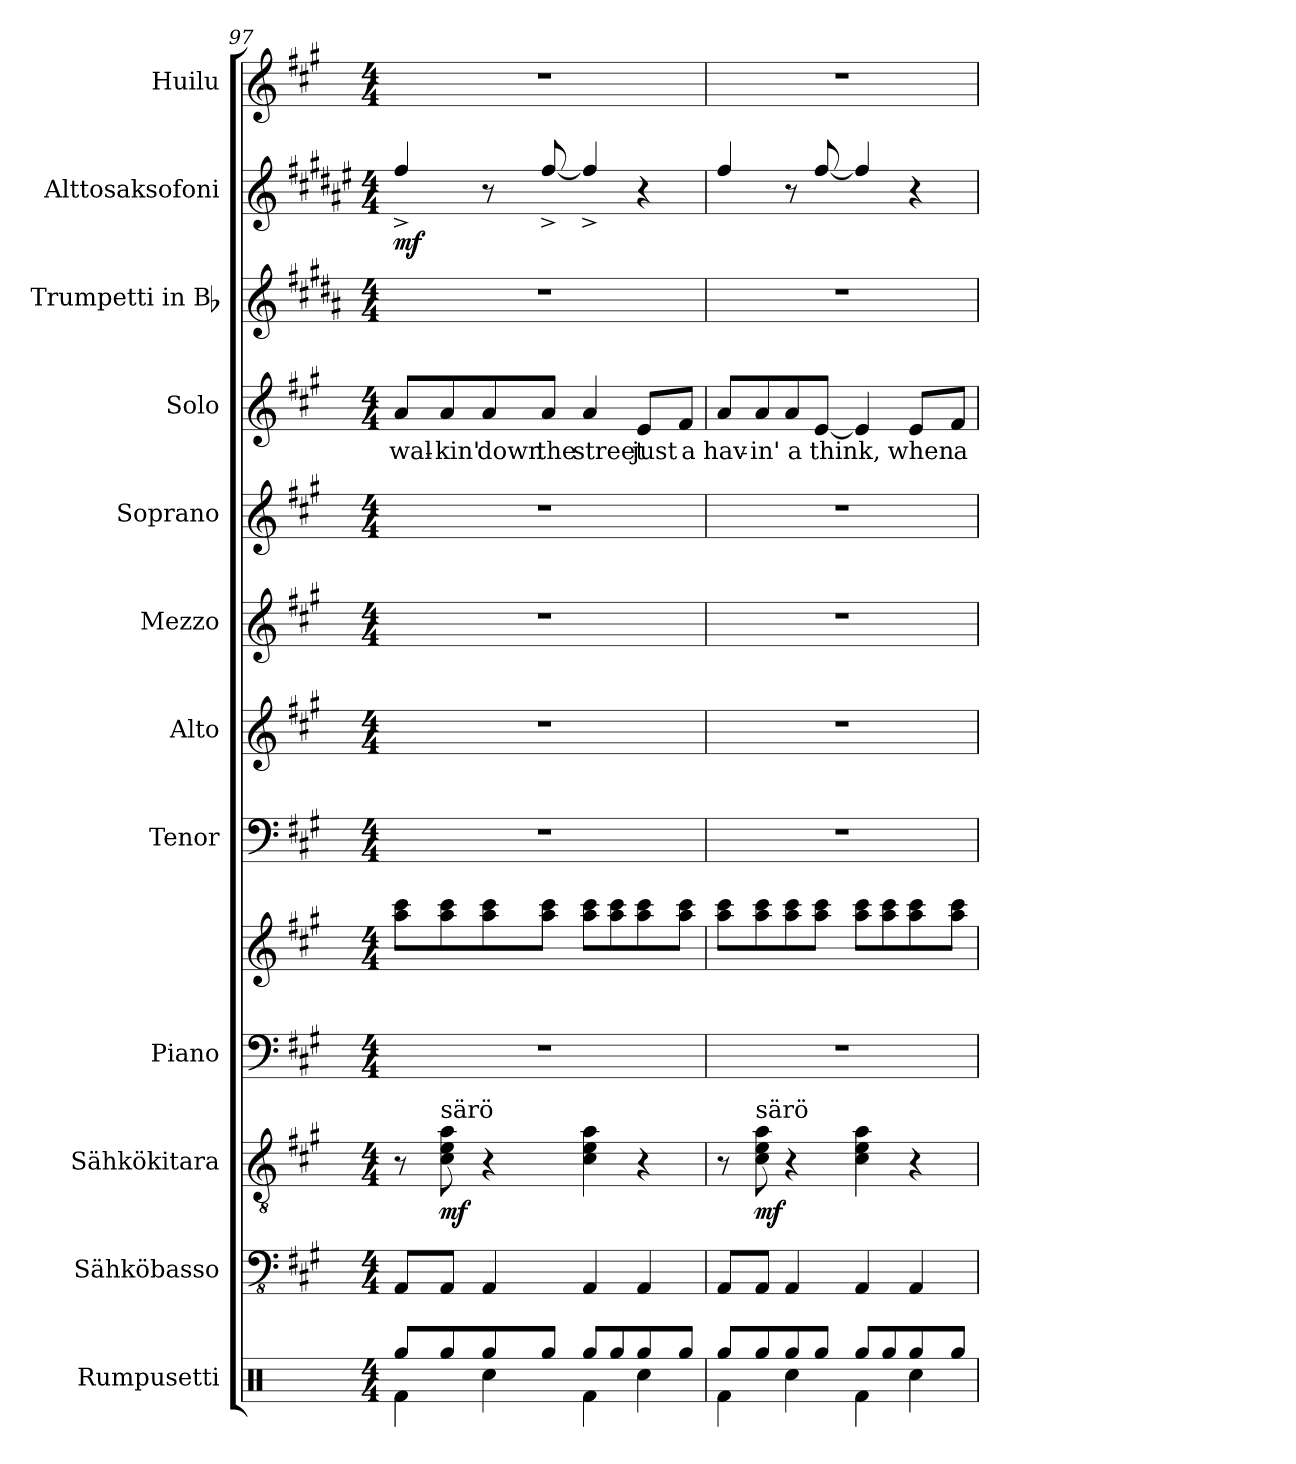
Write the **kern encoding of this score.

**kern	**kern	**kern	**dynam	**kern	**kern	**kern	**kern	**kern	**kern	**kern	**text	**kern	**kern	**dynam	**kern
*part12	*part11	*part10	*part10	*part9	*part9	*part8	*part7	*part6	*part5	*part4	*part4	*part3	*part2	*part2	*part1
*staff13	*staff12	*staff11	*staff11	*staff10	*staff9	*staff8	*staff7	*staff6	*staff5	*staff4	*staff4	*staff3	*staff2	*staff2	*staff1
*I"Rumpusetti	*I"Sähköbasso	*I"Sähkökitara	*	*I"Piano	*	*I"Tenor	*I"Alto	*I"Mezzo	*I"Soprano	*I"Solo	*	*I"Trumpetti in Bb	*I"Alttosaksofoni	*	*I"Huilu
*I'R. setti	*	*	*	*I'Pno.	*	*I'T.	*I'A.	*I'M.	*I'S.	*I'Solo	*	*I'Tpt. in Bb	*	*	*I'H.
*clefX	*clefFv4	*clefGv2	*	*clefF4	*clefG2	*clefF4	*clefG2	*clefG2	*clefG2	*clefG2	*	*clefG2	*clefG2	*	*clefG2
*	*	*	*	*	*	*	*	*	*	*	*	*ITrd1c2	*ITrd5c9	*	*
*k[]	*k[f#c#g#]	*k[f#c#g#]	*	*k[f#c#g#]	*k[f#c#g#]	*k[f#c#g#]	*k[f#c#g#]	*k[f#c#g#]	*k[f#c#g#]	*k[f#c#g#]	*	*k[f#c#g#]	*k[f#c#g#]	*	*k[f#c#g#]
*M4/4	*M4/4	*M4/4	*	*M4/4	*M4/4	*M4/4	*M4/4	*M4/4	*M4/4	*M4/4	*	*M4/4	*M4/4	*	*M4/4
=97	=97	=97	=97	=97	=97	=97	=97	=97	=97	=97	=97	=97	=97	=97	=97
*^	*	*	*	*	*	*	*	*	*	*	*	*	*	*	*
!	!	!	!	!	!	!	!	!	!	!	!	!LO:LY:b	!	!	!LO:DY:b	!
8Rgg/L	4Rf\	8AAA/L	8r	.	1r	8aa\ 8ccc#\L	1r	1r	1r	1r	8a/L	wal-	1r	4a^/	mf	1r
!	!	!	!LO:TX:a:t=särö	!	!	!	!	!	!	!	!	!	!	!	!	!
!	!	!	!	!LO:DY:b	!	!	!	!	!	!	!	!LO:LY:b	!	!	!	!
8Rgg/	.	8AAA/J	8c#\ 8e\ 8a\	mf	.	8aa\ 8ccc#\	.	.	.	.	8a/	-kin'	.	.	.	.
!	!	!	!	!	!	!	!	!	!	!	!	!LO:LY:b	!	!	!	!
8Rgg/	4Rcc\	4AAA/	4r	.	.	8aa\ 8ccc#\	.	.	.	.	8a/	down	.	8r	.	.
!	!	!	!	!	!	!	!	!	!	!	!	!LO:LY:b	!	!	!	!
8Rgg/J	.	.	.	.	.	8aa\ 8ccc#\J	.	.	.	.	8a/J	the	.	[8a^/	.	.
!	!	!	!	!	!	!	!	!	!	!	!	!LO:LY:b	!	!	!	!
8Rgg/L	4Rf\	4AAA/	4c#\ 4e\ 4a\	.	.	8aa\ 8ccc#\L	.	.	.	.	4a/	street	.	4a^/]	.	.
8Rgg/	.	.	.	.	.	8aa\ 8ccc#\	.	.	.	.	.	.	.	.	.	.
!	!	!	!	!	!	!	!	!	!	!	!	!LO:LY:b	!	!	!	!
8Rgg/	4Rcc\	4AAA/	4r	.	.	8aa\ 8ccc#\	.	.	.	.	8e/L	just	.	4r	.	.
!	!	!	!	!	!	!	!	!	!	!	!	!LO:LY:b	!	!	!	!
8Rgg/J	.	.	.	.	.	8aa\ 8ccc#\J	.	.	.	.	8f#/J	a	.	.	.	.
!!LO:PB:g=z
=98	=98	=98	=98	=98	=98	=98	=98	=98	=98	=98	=98	=98	=98	=98	=98	=98
!	!	!	!	!	!	!	!	!	!	!	!	!LO:LY:b	!	!	!	!
8Rgg/L	4Rf\	8AAA/L	8r	.	1r	8aa\ 8ccc#\L	1r	1r	1r	1r	8a/L	hav-	1r	4a/	.	1r
!	!	!	!LO:TX:a:t=särö	!	!	!	!	!	!	!	!	!	!	!	!	!
!	!	!	!	!LO:DY:b	!	!	!	!	!	!	!	!LO:LY:b	!	!	!	!
8Rgg/	.	8AAA/J	8c#\ 8e\ 8a\	mf	.	8aa\ 8ccc#\	.	.	.	.	8a/	-in'	.	.	.	.
!	!	!	!	!	!	!	!	!	!	!	!	!LO:LY:b	!	!	!	!
8Rgg/	4Rcc\	4AAA/	4r	.	.	8aa\ 8ccc#\	.	.	.	.	8a/	a	.	8r	.	.
!	!	!	!	!	!	!	!	!	!	!	!	!LO:LY:b	!	!	!	!
8Rgg/J	.	.	.	.	.	8aa\ 8ccc#\J	.	.	.	.	[8e/J	think,	.	[8a/	.	.
8Rgg/L	4Rf\	4AAA/	4c#\ 4e\ 4a\	.	.	8aa\ 8ccc#\L	.	.	.	.	4e/]	.	.	4a/]	.	.
8Rgg/	.	.	.	.	.	8aa\ 8ccc#\	.	.	.	.	.	.	.	.	.	.
!	!	!	!	!	!	!	!	!	!	!	!	!LO:LY:b	!	!	!	!
8Rgg/	4Rcc\	4AAA/	4r	.	.	8aa\ 8ccc#\	.	.	.	.	8e/L	when	.	4r	.	.
!	!	!	!	!	!	!	!	!	!	!	!	!LO:LY:b	!	!	!	!
8Rgg/J	.	.	.	.	.	8aa\ 8ccc#\J	.	.	.	.	8f#/J	a	.	.	.	.
*v	*v	*	*	*	*	*	*	*	*	*	*	*	*	*	*	*
=	=	=	=	=	=	=	=	=	=	=	=	=	=	=	=
*-	*-	*-	*-	*-	*-	*-	*-	*-	*-	*-	*-	*-	*-	*-	*-
